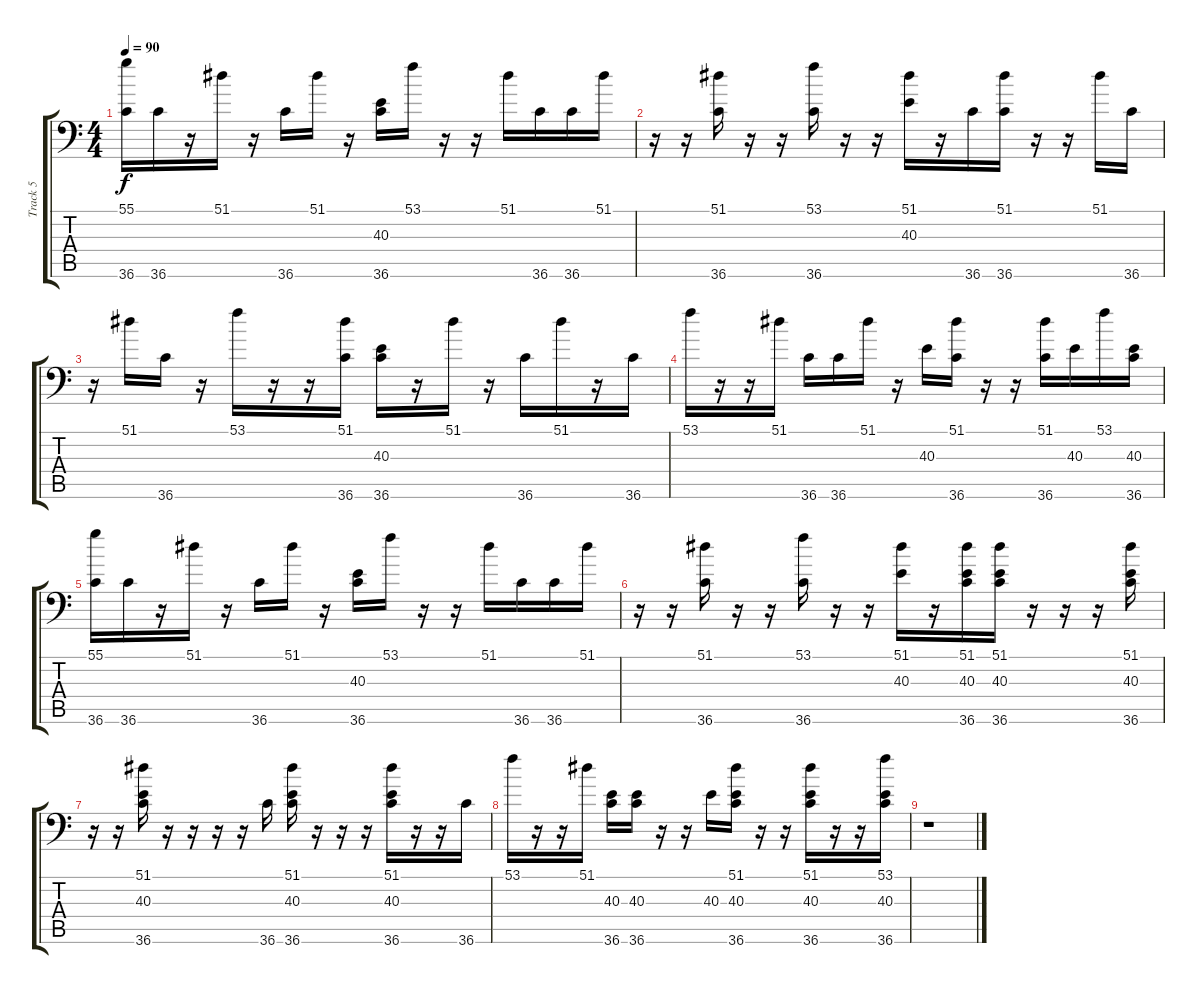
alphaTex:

\track ("Track 5" "Track 5") {instrument acousticgrandpiano}
\staff {score tabs}
\tuning (C-1 C-1 C-1 C-1 C-1 C-1) {hide}
\ts (4 4)
\tempo 90
\clef f4
\ks c
(55.1 36.6).16{dy f} 36.6.16 r.16 51.1.16 r.16 36.6.16 51.1.16 r.16 (40.3 36.6).16 53.1.16 r.16 r.16 51.1.16 36.6.16 36.6.16 51.1.16 |
r.16 r.16 (51.1 36.6).16 r.16 r.16 (53.1 36.6).16 r.16 r.16 (51.1 40.3).16 r.16 36.6.16 (51.1 36.6).16 r.16 r.16 51.1.16 36.6.16 |
r.16 51.1.16 36.6.16 r.16 53.1.16 r.16 r.16 (51.1 36.6).16 (40.3 36.6).16 r.16 51.1.16 r.16 36.6.16 51.1.16 r.16 36.6.16 |
53.1.16 r.16 r.16 51.1.16 36.6.16 36.6.16 51.1.16 r.16 40.3.16 (51.1 36.6).16 r.16 r.16 (51.1 36.6).16 40.3.16 53.1.16 (40.3 36.6).16 |
(55.1 36.6).16 36.6.16 r.16 51.1.16 r.16 36.6.16 51.1.16 r.16 (40.3 36.6).16 53.1.16 r.16 r.16 51.1.16 36.6.16 36.6.16 51.1.16 |
r.16 r.16 (51.1 36.6).16 r.16 r.16 (53.1 36.6).16 r.16 r.16 (51.1 40.3).16 r.16 (51.1 40.3 36.6).16 (51.1 40.3 36.6).16 r.16 r.16 r.16 (51.1 40.3 36.6).16 |
r.16 r.16 (51.1 40.3 36.6).16 r.16 r.16 r.16 r.16 36.6.16 (51.1 40.3 36.6).16 r.16 r.16 r.16 (51.1 40.3 36.6).16 r.16 r.16 36.6.16 |
53.1.16 r.16 r.16 51.1.16 (40.3 36.6).16 (40.3 36.6).16 r.16 r.16 40.3.16 (51.1 40.3 36.6).16 r.16 r.16 (51.1 40.3 36.6).16 r.16 r.16 (53.1 40.3 36.6).16 |
r.1
